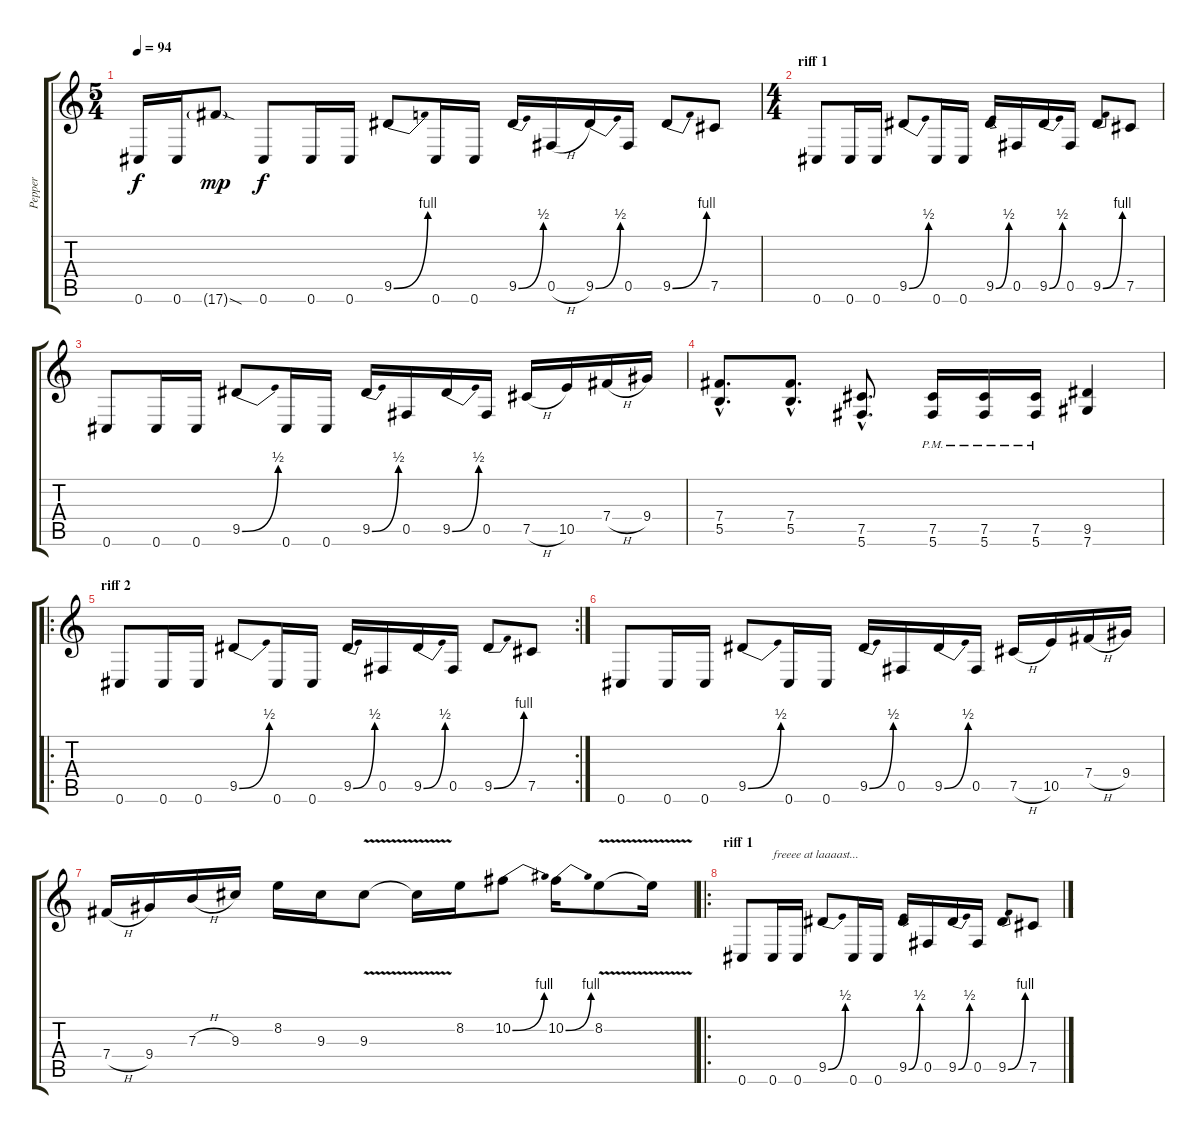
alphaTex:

\track ("Pepper" "Pepper") {instrument overdrivenguitar}
\staff {score tabs}
\tuning (Db4 Ab3 E3 B2 Gb2 Db2) {hide}
\ts (5 4)
\tempo 94
\clef g2
\ks c
0.6.16{dy f instrument overdrivenguitar} 0.6.16 17.6{sod g}.8{dy mp} 0.6.8{dy f} 0.6.16 0.6.16 9.5{be (bend 0 0 60 4)}.8 0.6.16 0.6.16 9.5{be (bend 0 0 60 2)}.16 0.5{h}.16 9.5{be (bend 0 0 60 2)}.16 0.5.16 9.5{be (bend 0 0 60 4)}.8 7.5.8 |
\ts (4 4)
\section ("" "riff 1")
0.6.8 0.6.16 0.6.16 9.5{be (bend 0 0 60 2)}.8 0.6.16 0.6.16 9.5{be (bend 0 0 60 2)}.16 0.5.16 9.5{be (bend 0 0 60 2)}.16 0.5.16 9.5{be (bend 0 0 60 4)}.8 7.5.8 |
0.6.8 0.6.16 0.6.16 9.5{be (bend 0 0 60 2)}.8 0.6.16 0.6.16 9.5{be (bend 0 0 60 2)}.16 0.5.16 9.5{be (bend 0 0 60 2)}.16 0.5.16 7.5{h}.16 10.5.16 7.4{h}.16 9.4.16 |
(7.4{hac} 5.5{hac}).8{d} (7.4{hac} 5.5{hac}).8{d} (7.5{hac} 5.6{hac}).8{d} (7.5{pm} 5.6{pm}).16 (7.5{pm} 5.6{pm}).16 (7.5{pm} 5.6{pm}).16 (9.5 7.6).4 |
\ro
\rc 2
\section ("" "riff 2")
0.6.8 0.6.16 0.6.16 9.5{be (bend 0 0 60 2)}.8 0.6.16 0.6.16 9.5{be (bend 0 0 60 2)}.16 0.5.16 9.5{be (bend 0 0 60 2)}.16 0.5.16 9.5{be (bend 0 0 60 4)}.8 7.5.8 |
0.6.8 0.6.16 0.6.16 9.5{be (bend 0 0 60 2)}.8 0.6.16 0.6.16 9.5{be (bend 0 0 60 2)}.16 0.5.16 9.5{be (bend 0 0 60 2)}.16 0.5.16 7.5{h}.16 10.5.16 7.4{h}.16 9.4.16 |
7.4{h}.16 9.4.16 7.3{h}.16 9.3.16 8.2.16 9.3.16 9.3{v}.8 9.3{t}.16 8.2.16 10.2{be (bend 0 0 60 4)}.8 10.2{be (bend 0 0 60 4)}.16 8.2{v}.8 8.2{t}.16 |
\ro
\section ("" "riff 1")
0.6.8 0.6.16{txt "freeee at laaaast..."} 0.6.16 9.5{be (bend 0 0 60 2)}.8 0.6.16 0.6.16 9.5{be (bend 0 0 60 2)}.16 0.5.16 9.5{be (bend 0 0 60 2)}.16 0.5.16 9.5{be (bend 0 0 60 4)}.8 7.5.8
